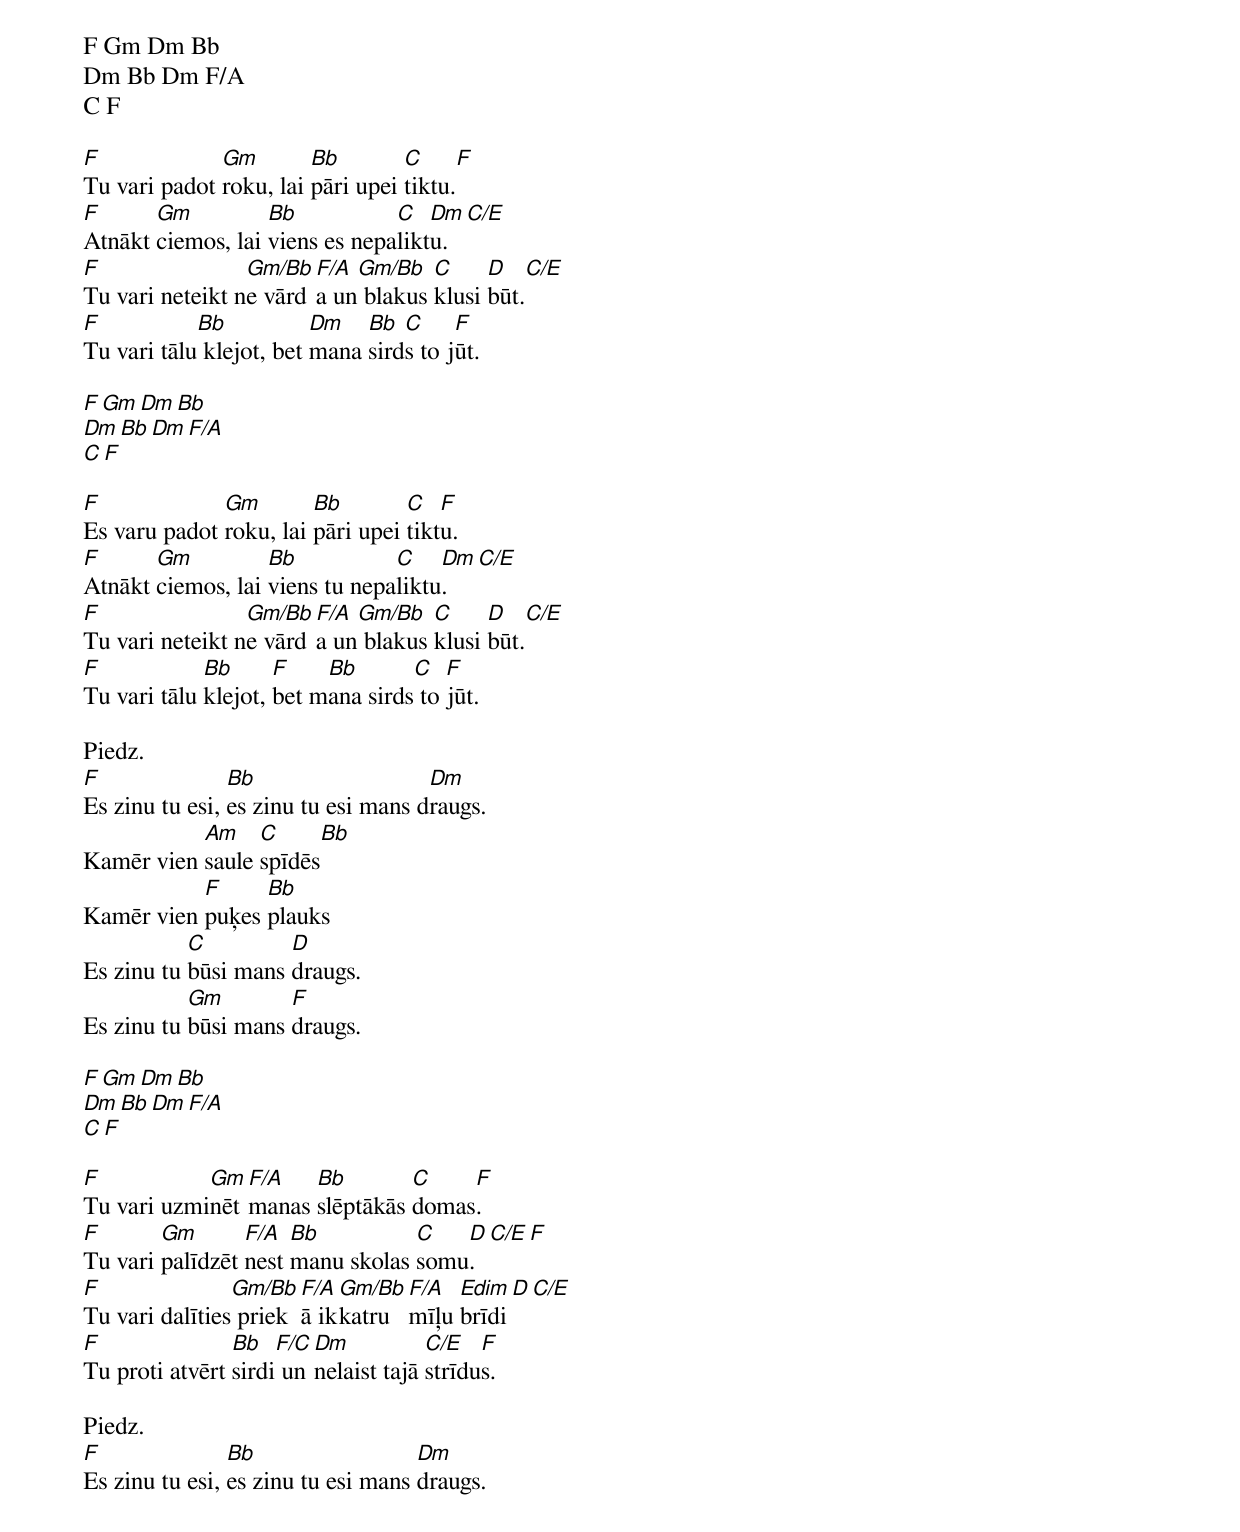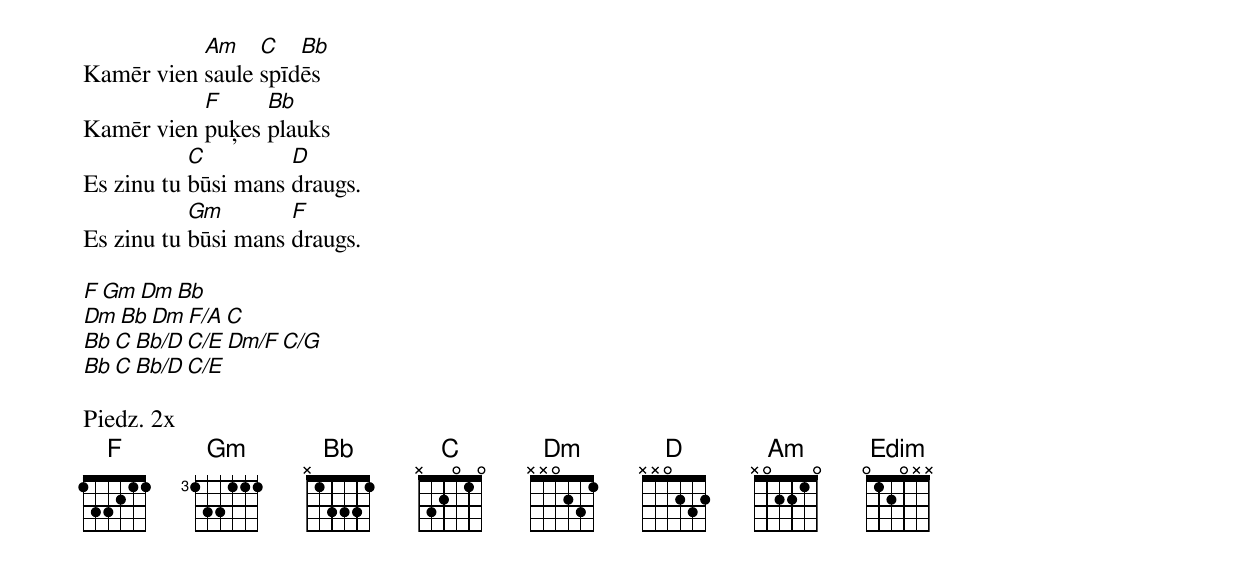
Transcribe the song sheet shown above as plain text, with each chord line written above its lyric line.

F Gm Dm Bb
Dm Bb Dm F/A
C F

F             Gm        Bb        C      F
Tu vari padot roku, lai pāri upei tiktu.
F      Gm          Bb           C   Dm    C/E
Atnākt ciemos, lai viens es nepaliktu.
F                Gm/Bb F/A Gm/Bb   C     D   C/E
Tu vari neteikt ne vārda un blakus klusi būt.
F           Bb           Dm   Bb  C     F
Tu vari tālu klejot, bet mana sirds to jūt.

F Gm Dm Bb
Dm Bb Dm F/A
C F

F             Gm        Bb        C   F
Es varu padot roku, lai pāri upei tiktu.
F      Gm          Bb           C    Dm    C/E
Atnākt ciemos, lai viens tu nepaliktu.
F                Gm/Bb F/A Gm/Bb   C     D    C/E
Tu vari neteikt ne vārda un blakus klusi būt.
F            Bb      F    Bb       C   F
Tu vari tālu klejot, bet mana sirds to jūt.

Piedz.
F               Bb                   Dm
Es zinu tu esi, es zinu tu esi mans draugs.
           Am    C     Bb
Kamēr vien saule spīdēs
           F     Bb
Kamēr vien puķes plauks
           C         D
Es zinu tu būsi mans draugs.
           Gm        F
Es zinu tu būsi mans draugs.

F Gm Dm Bb
Dm Bb Dm F/A
C F

F           Gm  F/A   Bb        C    F
Tu vari uzminēt manas slēptākās domas.
F       Gm       F/A  Bb          C   D  C/E  F
Tu vari palīdzēt nest manu skolas somu.
F               Gm/Bb F/A Gm/Bb F/A  Edim D C/E
Tu vari dalīties priekā ikkatru mīļu brīdi
F               Bb   F/C Dm           C/E   F
Tu proti atvērt sirdi un nelaist tajā strīdus.

Piedz.
F               Bb                  Dm
Es zinu tu esi, es zinu tu esi mans draugs.
           Am    C   Bb
Kamēr vien saule spīdēs
           F     Bb
Kamēr vien puķes plauks
           C         D
Es zinu tu būsi mans draugs.
           Gm        F
Es zinu tu būsi mans draugs.

F Gm Dm Bb
Dm Bb Dm F/A C
Bb C Bb/D C/E Dm/F C/G
Bb C Bb/D C/E

Piedz. 2x
